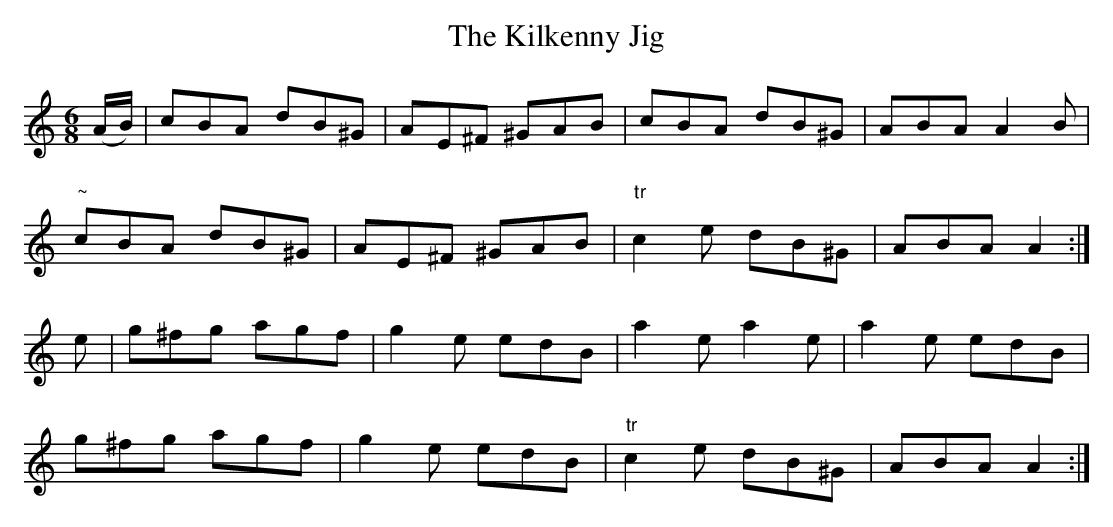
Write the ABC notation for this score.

X:1
T:Kilkenny Jig, The
M:6/8
L:1/8
K:Am
(A/B/) | cBA dB^G | AE^F ^GAB | cBA dB^G | ABA A2B |
"~"cBA dB^G | AE^F ^GAB | "tr"c2e dB^G | ABA A2 :|
e | g^fg agf | g2e edB | a2e a2e | a2e edB |
g^fg agf | g2e edB | "tr"c2e dB^G | ABA A2 :|
